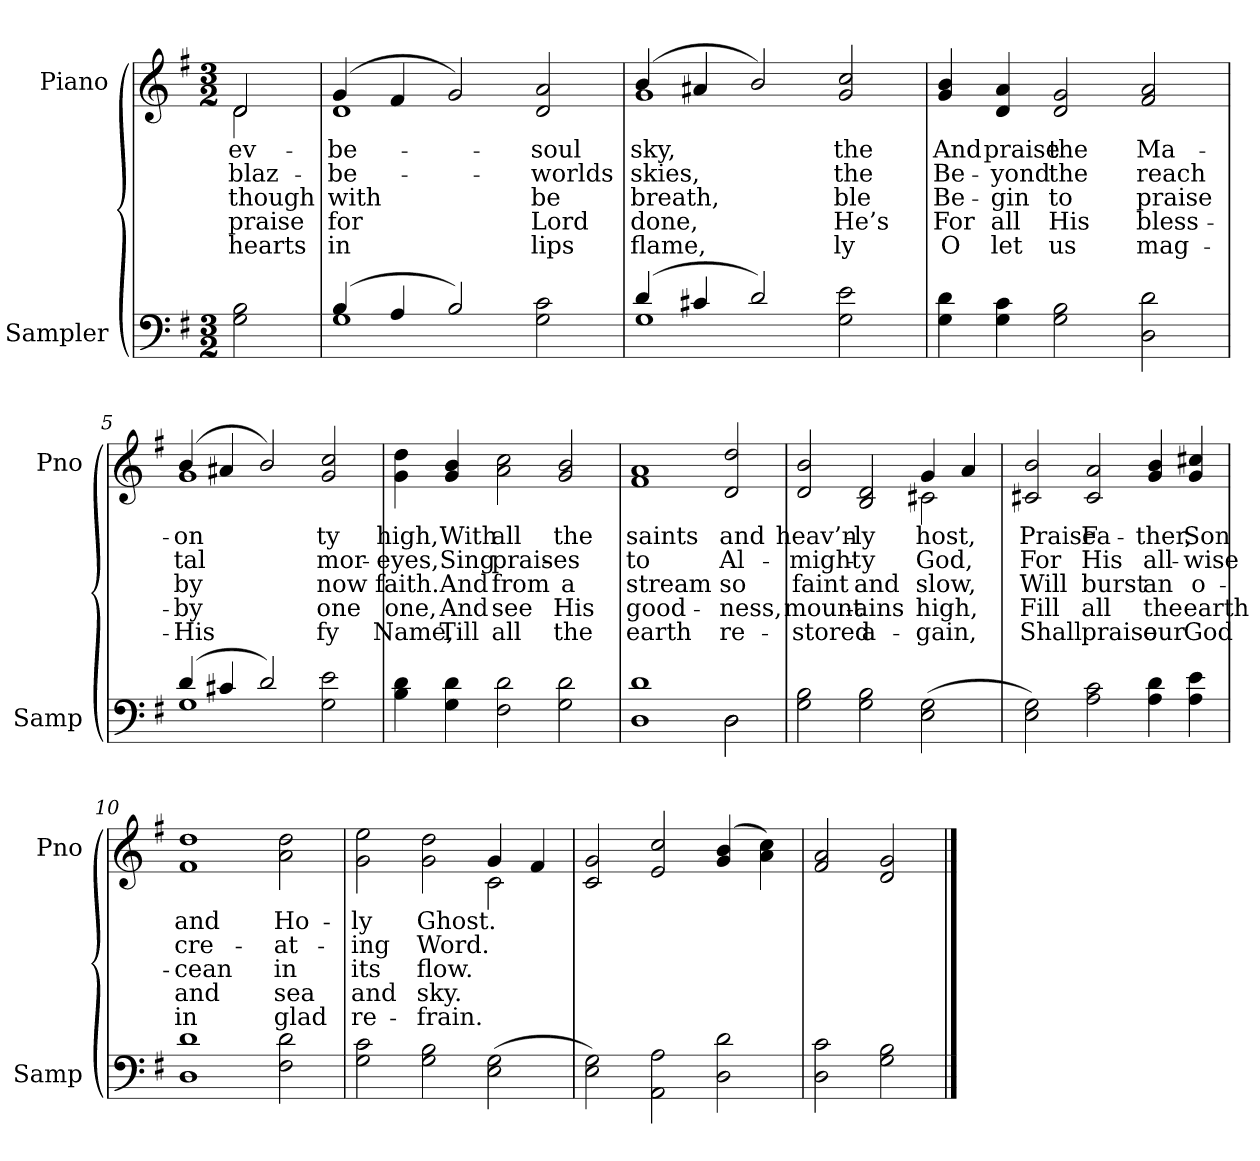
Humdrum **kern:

**kern	**kern	**text	**text	**text	**text	**text
*part2	*part1	*part1	*part1	*part1	*part1	*part1
*staff2	*staff1	*staff1	*staff1	*staff1	*staff1	*staff1
*I"Sampler	*I"Piano	*	*	*	*	*
*I'Samp	*I'Pno	*	*	*	*	*
*clefF4	*clefG2	*	*	*	*	*
*k[f#]	*k[f#]	*	*	*	*	*
*G:	*G:	*	*	*	*	*
*M3/2	*M3/2	*	*	*	*	*
=1	=1	=1	=1	=1	=1	=1
*	*^	*	*	*	*	*
2G 2B	2d/	2d	ev-	blaz-	-though	praise	hearts
=2	=2	=2	=2	=2	=2	=2	=2
*^	*	*	*	*	*	*	*
(4B/	1G	(4g/	1d	be-	be-	with	for	in
4A/	.	4f#/	.	.	.	.	.	.
2B/)	.	2g/)	.	.	.	.	.	.
2G 2c	2ryy	2d 2a	2ryy	soul	worlds	be	Lord	lips
=3	=3	=3	=3	=3	=3	=3	=3	=3
(4d/	1G	(4b/	1g	sky,	skies,	breath,	done,	flame,
4c#X/	.	4a#X/	.	.	.	.	.	.
2d/)	.	2b/)	.	.	.	.	.	.
2G 2e	2ryy	2g 2cc	2ryy	the	the	-ble	He’s	-ly
*v	*v	*	*	*	*	*	*	*
*	*v	*v	*	*	*	*	*
=4	=4	=4	=4	=4	=4	=4
4G 4d	4g 4b	And	Be-	Be-	For	O
4G 4c	4d 4a	praise	-yond	-gin	all	let
2G 2B	2d 2g	the	the	to	His	us
2D 2d	2f# 2a	Ma-	reach	praise	bless-	mag-
=5	=5	=5	=5	=5	=5	=5
*^	*^	*	*	*	*	*
(4d/	1G	(4b/	1g	on	-tal	by	by	His
4c#X/	.	4a#X/	.	.	.	.	.	.
2d/)	.	2b/)	.	.	.	.	.	.
2G 2e	2ryy	2g 2cc	2ryy	-ty	mor-	now	one	-fy
*v	*v	*	*	*	*	*	*	*
*	*v	*v	*	*	*	*	*
=6	=6	=6	=6	=6	=6	=6
4B 4d	4g 4dd	high,	eyes,	faith.	one,	Name,
4G 4d	4g 4b	With	Sing	And	And	Till
2F# 2d	2a 2cc	all	prais-	from	see	all
2G 2d	2g 2b	the	-es	a	His	the
=7	=7	=7	=7	=7	=7	=7
*^	*	*	*	*	*	*
1D 1d	1ryy	1f# 1a	saints	to	stream	good-	earth
2D\	2D	2d 2dd	and	Al-	so	-ness,	re-
*v	*v	*	*	*	*	*	*
=8	=8	=8	=8	=8	=8	=8
*	*^	*	*	*	*	*
2G 2B	2d 2b	1ryy	heav’n-	-might-	faint	mount-	-stored
2G 2B	2B 2d	.	-ly	-y	and	-ains	a-
(2E 2G	(4g/	2c#X)	host,	God,	slow,	high,	-gain,
.	4a/	.	.	.	.	.	.
*	*v	*v	*	*	*	*	*
=9	=9	=9	=9	=9	=9	=9
2E 2G)	2c#X 2b	Praise	For	Will	Fill	Shall
2A 2c	2c# 2a	Fa-	His	burst	all	praise
4A 4d	4g 4b	-ther,	all-	an	the	our
4A 4e	4g 4cc#X	Son	-wise	o-	earth	God
=10	=10	=10	=10	=10	=10	=10
1D 1d	1f# 1dd	and	cre-	-cean	and	in
2F# 2d	2a 2dd	Ho-	-at-	in	sea	glad
=11	=11	=11	=11	=11	=11	=11
*	*^	*	*	*	*	*
2G 2c	2g 2ee	1ryy	-ly	-ing	its	and	re-
2G 2B	2g 2dd	.	Ghost.	Word.	flow.	sky.	-frain.
(2E 2G	(4g/	2c)	.	.	.	.	.
.	4f#/	.	.	.	.	.	.
*	*v	*v	*	*	*	*	*
=12	=12	=12	=12	=12	=12	=12
2E 2G)	2c 2g	.	.	.	.	.
2AA 2A	2e 2cc	.	.	.	.	.
2D 2d	(4g 4b	.	.	.	.	.
.	4a 4cc)	.	.	.	.	.
=13	=13	=13	=13	=13	=13	=13
2D 2c	2f# 2a	.	.	.	.	.
2G 2B	2d 2g	.	.	.	.	.
==	==	==	==	==	==	==
*-	*-	*-	*-	*-	*-	*-
